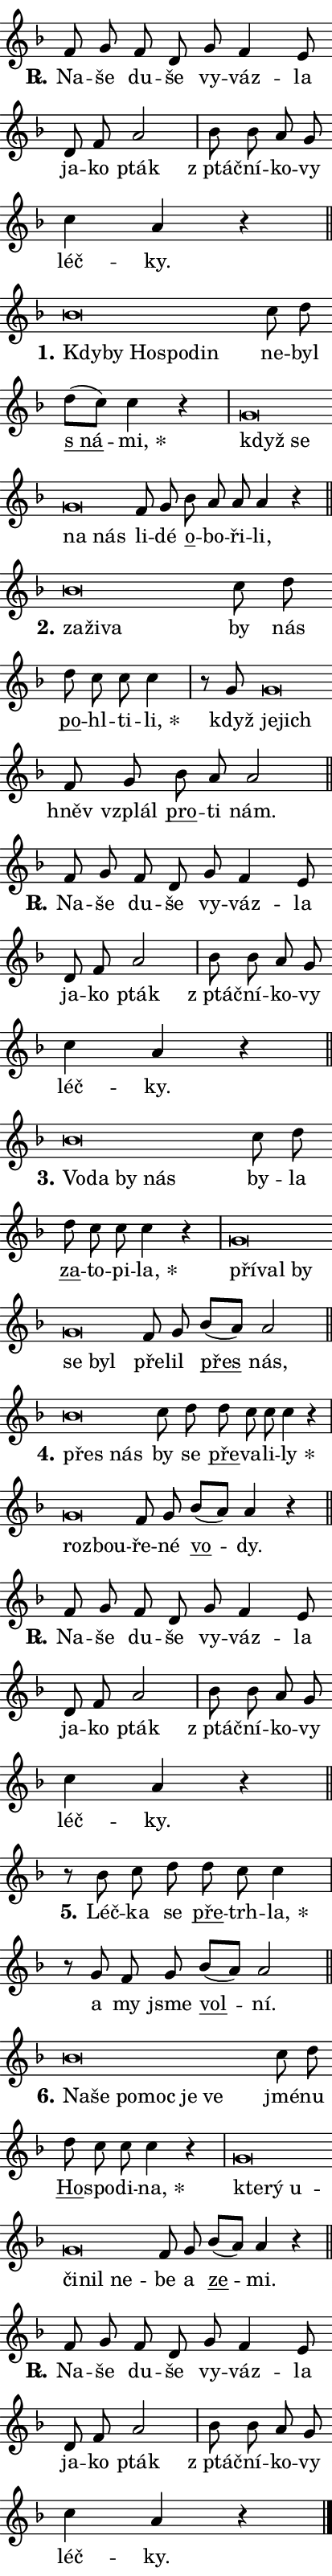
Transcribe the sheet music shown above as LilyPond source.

\version "2.24.0"
\header { tagline = "" }
\paper {
  indent = 0\cm
  top-margin = 0\cm
  right-margin = 0\cm
  bottom-margin = 0\cm
  left-margin = 0\cm
  paper-width = 7\cm
  page-breaking = #ly:one-page-breaking
  system-system-spacing.basic-distance = #11
  score-system-spacing.basic-distance = #11
  ragged-last = ##f
}


%% Author: Thomas Morley
%% https://lists.gnu.org/archive/html/lilypond-user/2020-05/msg00002.html
#(define (line-position grob)
"Returns position of @var[grob} in current system:
   @code{'start}, if at first time-step
   @code{'end}, if at last time-step
   @code{'middle} otherwise
"
  (let* ((col (ly:item-get-column grob))
         (ln (ly:grob-object col 'left-neighbor))
         (rn (ly:grob-object col 'right-neighbor))
         (col-to-check-left (if (ly:grob? ln) ln col))
         (col-to-check-right (if (ly:grob? rn) rn col))
         (break-dir-left
           (and
             (ly:grob-property col-to-check-left 'non-musical #f)
             (ly:item-break-dir col-to-check-left)))
         (break-dir-right
           (and
             (ly:grob-property col-to-check-right 'non-musical #f)
             (ly:item-break-dir col-to-check-right))))
        (cond ((eqv? 1 break-dir-left) 'start)
              ((eqv? -1 break-dir-right) 'end)
              (else 'middle))))

#(define (tranparent-at-line-position vctor)
  (lambda (grob)
  "Relying on @code{line-position} select the relevant enry from @var{vctor}.
Used to determine transparency,"
    (case (line-position grob)
      ((end) (not (vector-ref vctor 0)))
      ((middle) (not (vector-ref vctor 1)))
      ((start) (not (vector-ref vctor 2))))))

noteHeadBreakVisibility =
#(define-music-function (break-visibility)(vector?)
"Makes @code{NoteHead}s transparent relying on @var{break-visibility}"
#{
  \override NoteHead.transparent =
    #(tranparent-at-line-position break-visibility)
#})

#(define delete-ledgers-for-transparent-note-heads
  (lambda (grob)
    "Reads whether a @code{NoteHead} is transparent.
If so this @code{NoteHead} is removed from @code{'note-heads} from
@var{grob}, which is supposed to be @code{LedgerLineSpanner}.
As a result ledgers are not printed for this @code{NoteHead}"
    (let* ((nhds-array (ly:grob-object grob 'note-heads))
           (nhds-list
             (if (ly:grob-array? nhds-array)
                 (ly:grob-array->list nhds-array)
                 '()))
           ;; Relies on the transparent-property being done before
           ;; Staff.LedgerLineSpanner.after-line-breaking is executed.
           ;; This is fragile ...
           (to-keep
             (remove
               (lambda (nhd)
                 (ly:grob-property nhd 'transparent #f))
               nhds-list)))
      ;; TODO find a better method to iterate over grob-arrays, similiar
      ;; to filter/remove etc for lists
      ;; For now rebuilt from scratch
      (set! (ly:grob-object grob 'note-heads)  '())
      (for-each
        (lambda (nhd)
          (ly:pointer-group-interface::add-grob grob 'note-heads nhd))
        to-keep))))

hideNotes = {
  \noteHeadBreakVisibility #begin-of-line-visible
}
unHideNotes = {
  \noteHeadBreakVisibility #all-visible
}

% work-around for resetting accidentals
% https://lilypond.org/doc/v2.23/Documentation/notation/displaying-rhythms#unmetered-music
cadenzaMeasure = {
  \cadenzaOff
  \partial 1024 s1024
  \cadenzaOn
}

#(define-markup-command (accent layout props text) (markup?)
  "Underline accented syllable"
  (interpret-markup layout props
    #{\markup \override #'(offset . 4.3) \underline { #text }#}))

responsum = \markup \concat {
  "R" \hspace #-1.05 \path #0.1 #'((moveto 0 0.07) (lineto 0.9 0.8)) \hspace #0.05 "."
}

\layout {
    \context {
        \Staff
        \remove "Time_signature_engraver"
        \override LedgerLineSpanner.after-line-breaking = #delete-ledgers-for-transparent-note-heads
    }
    \context {
        \Voice {
            \override NoteHead.output-attributes = #'((class . "notehead"))
            \override Hairpin.height = #0.55
        }
    }
    \context {
        \Lyrics {
            \override StanzaNumber.output-attributes = #'((class . "stanzanumber"))
            \override LyricSpace.minimum-distance = #0.9
            \override LyricText.font-name = #"TeX Gyre Schola"
            \override LyricText.font-size = 1
            \override StanzaNumber.font-name = #"TeX Gyre Schola Bold"
            \override StanzaNumber.font-size = 1
        }
    }
}

% magnetic-lyrics.ily
%
%   written by
%     Jean Abou Samra <jean@abou-samra.fr>
%     Werner Lemberg <wl@gnu.org>
%
%   adapted by
%     Jiri Hon <jiri.hon@gmail.com>
%
% Version 2022-Apr-15

% https://www.mail-archive.com/lilypond-user@gnu.org/msg149350.html

#(define (Left_hyphen_pointer_engraver context)
   "Collect syllable-hyphen-syllable occurrences in lyrics and store
them in properties.  This engraver only looks to the left.  For
example, if the lyrics input is @code{foo -- bar}, it does the
following.

@itemize @bullet
@item
Set the @code{text} property of the @code{LyricHyphen} grob between
@q{foo} and @q{bar} to @code{foo}.

@item
Set the @code{left-hyphen} property of the @code{LyricText} grob with
text @q{foo} to the @code{LyricHyphen} grob between @q{foo} and
@q{bar}.
@end itemize

Use this auxiliary engraver in combination with the
@code{lyric-@/text::@/apply-@/magnetic-@/offset!} hook."
   (let ((hyphen #f)
         (text #f))
     (make-engraver
      (acknowledgers
       ((lyric-syllable-interface engraver grob source-engraver)
        (set! text grob)))
      (end-acknowledgers
       ((lyric-hyphen-interface engraver grob source-engraver)
        ;(when (not (grob::has-interface grob 'lyric-space-interface))
          (set! hyphen grob)));)
      ((stop-translation-timestep engraver)
       (when (and text hyphen)
         (ly:grob-set-object! text 'left-hyphen hyphen))
       (set! text #f)
       (set! hyphen #f)))))

#(define (lyric-text::apply-magnetic-offset! grob)
   "If the space between two syllables is less than the value in
property @code{LyricText@/.details@/.squash-threshold}, move the right
syllable to the left so that it gets concatenated with the left
syllable.

Use this function as a hook for
@code{LyricText@/.after-@/line-@/breaking} if the
@code{Left_@/hyphen_@/pointer_@/engraver} is active."
   (let ((hyphen (ly:grob-object grob 'left-hyphen #f)))
     (when hyphen
       (let ((left-text (ly:spanner-bound hyphen LEFT)))
         (when (grob::has-interface left-text 'lyric-syllable-interface)
           (let* ((common (ly:grob-common-refpoint grob left-text X))
                  (this-x-ext (ly:grob-extent grob common X))
                  (left-x-ext
                   (begin
                     ;; Trigger magnetism for left-text.
                     (ly:grob-property left-text 'after-line-breaking)
                     (ly:grob-extent left-text common X)))
                  ;; `delta` is the gap width between two syllables.
                  (delta (- (interval-start this-x-ext)
                            (interval-end left-x-ext)))
                  (details (ly:grob-property grob 'details))
                  (threshold (assoc-get 'squash-threshold details 0.2)))
             (when (< delta threshold)
               (let* (;; We have to manipulate the input text so that
                      ;; ligatures crossing syllable boundaries are not
                      ;; disabled.  For languages based on the Latin
                      ;; script this is essentially a beautification.
                      ;; However, for non-Western scripts it can be a
                      ;; necessity.
                      (lt (ly:grob-property left-text 'text))
                      (rt (ly:grob-property grob 'text))
                      (is-space (grob::has-interface hyphen 'lyric-space-interface))
                      (space (if is-space " " ""))
                      (space-markup (grob-interpret-markup grob " "))
                      (space-size (interval-length (ly:stencil-extent space-markup X)))
                      (extra-delta (if is-space space-size 0))
                      ;; Append new syllable.
                      (ltrt-space (if (and (string? lt) (string? rt))
                                (string-append lt space rt)
                                (make-concat-markup (list lt space rt))))
                      ;; Right-align `ltrt` to the right side.
                      (ltrt-space-markup (grob-interpret-markup
                               grob
                               (make-translate-markup
                                (cons (interval-length this-x-ext) 0)
                                (make-right-align-markup ltrt-space)))))
                 (begin
                   ;; Don't print `left-text`.
                   (ly:grob-set-property! left-text 'stencil #f)
                   ;; Set text and stencil (which holds all collected
                   ;; syllables so far) and shift it to the left.
                   (ly:grob-set-property! grob 'text ltrt-space)
                   (ly:grob-set-property! grob 'stencil ltrt-space-markup)
                   (ly:grob-translate-axis! grob (- (- delta extra-delta)) X))))))))))


#(define (lyric-hyphen::displace-bounds-first grob)
   ;; Make very sure this callback isn't triggered too early.
   (let ((left (ly:spanner-bound grob LEFT))
         (right (ly:spanner-bound grob RIGHT)))
     (ly:grob-property left 'after-line-breaking)
     (ly:grob-property right 'after-line-breaking)
     (ly:lyric-hyphen::print grob)))

squashThreshold = #0.4

\layout {
  \context {
    \Lyrics
    \consists #Left_hyphen_pointer_engraver
    \override LyricText.after-line-breaking =
      #lyric-text::apply-magnetic-offset!
    \override LyricHyphen.stencil = #lyric-hyphen::displace-bounds-first
    \override LyricText.details.squash-threshold = \squashThreshold
    \override LyricHyphen.minimum-distance = 0
    \override LyricHyphen.minimum-length = \squashThreshold
  }
}

squash = \override LyricText.details.squash-threshold = 9999
unSquash = \override LyricText.details.squash-threshold = \squashThreshold

left = \override LyricText.self-alignment-X = #LEFT
unLeft = \revert LyricText.self-alignment-X

starOffset = #(lambda (grob) 
                (let ((x_offset (ly:self-alignment-interface::aligned-on-x-parent grob)))
                  (if (= x_offset 0) 0 (+ x_offset 1.2))))

star = #(define-music-function (syllable)(string?)
"Append star separator at the end of a syllable"
#{
  \once \override LyricText.X-offset = #starOffset
  \lyricmode { \markup {
    #syllable
    \override #'((font-name . "TeX Gyre Schola Bold")) \hspace #0.2 \lower #0.65 \larger "*"
  } }
#})

starAccent = #(define-music-function (syllable)(string?)
"Append star separator at the end of a syllable and make accent"
#{
  \once \override LyricText.X-offset = #starOffset
  \lyricmode { \markup {
    \accent #syllable
    \override #'((font-name . "TeX Gyre Schola Bold")) \hspace #0.2 \lower #0.65 \larger "*"
  } }
#})

breath = #(define-music-function (syllable)(string?)
"Append breathing indicator at the end of a syllable"
#{
  \lyricmode { \markup { #syllable "+" } }
#})

optionalBreath = #(define-music-function (syllable)(string?)
"Append optional breathing indicator at the end of a syllable"
#{
  \lyricmode { \markup { #syllable "(+)" } }
#})


\score {
    <<
        \new Voice = "melody" { \cadenzaOn \key f \major \relative { f'8 g f d g f4 e8 \bar "" d f a2 \cadenzaMeasure \bar "|" bes8 bes a g \bar "" c4 a r \cadenzaMeasure \bar "||" \break } }
        \new Lyrics \lyricsto "melody" { \lyricmode { \set stanza = \responsum
Na -- še du -- še vy -- váz -- la ja -- ko pták "z ptáč" -- ní -- ko -- vy léč -- ky. } }
    >>
    \layout {}
}

\score {
    <<
        \new Voice = "melody" { \cadenzaOn \key f \major \relative { bes'\breve*1/16 \hideNotes \breve*1/16 \bar "" \breve*1/16 \bar "" \breve*1/16 \breve*1/16 \bar "" \unHideNotes c8 d \bar "" d[( c)] c4 r \cadenzaMeasure \bar "|" g\breve*1/16 \hideNotes \breve*1/16 \bar "" \breve*1/16 \breve*1/16 \bar "" \unHideNotes f8 g \bar "" bes a a a4 r \cadenzaMeasure \bar "||" \break } }
        \new Lyrics \lyricsto "melody" { \lyricmode { \set stanza = "1."
\left Kdy -- \squash by Ho -- spo -- din \unLeft \unSquash ne -- byl \markup \accent "s ná" -- \star mi, \left když \squash se na nás \unLeft \unSquash li -- dé \markup \accent o -- bo -- ři -- li, } }
    >>
    \layout {}
}

\score {
    <<
        \new Voice = "melody" { \cadenzaOn \key f \major \relative { bes'\breve*1/16 \hideNotes \breve*1/16 \breve*1/16 \bar "" \unHideNotes c8 d \bar "" d c c c4 \cadenzaMeasure \bar "|" r8 g8 g\breve*1/16 \hideNotes \breve*1/16 \bar "" \unHideNotes f8 g \bar "" bes a a2 \cadenzaMeasure \bar "||" \break } }
        \new Lyrics \lyricsto "melody" { \lyricmode { \set stanza = "2."
\left za -- \squash ži -- va \unLeft \unSquash by nás \markup \accent po -- hl -- ti -- \star li, když \left je -- \squash jich \unLeft \unSquash hněv vzplál \markup \accent pro -- ti nám. } }
    >>
    \layout {}
}

\score {
    <<
        \new Voice = "melody" { \cadenzaOn \key f \major \relative { f'8 g f d g f4 e8 \bar "" d f a2 \cadenzaMeasure \bar "|" bes8 bes a g \bar "" c4 a r \cadenzaMeasure \bar "||" \break } }
        \new Lyrics \lyricsto "melody" { \lyricmode { \set stanza = \responsum
Na -- še du -- še vy -- váz -- la ja -- ko pták "z ptáč" -- ní -- ko -- vy léč -- ky. } }
    >>
    \layout {}
}

\score {
    <<
        \new Voice = "melody" { \cadenzaOn \key f \major \relative { bes'\breve*1/16 \hideNotes \breve*1/16 \bar "" \breve*1/16 \breve*1/16 \bar "" \unHideNotes c8 d \bar "" d c c c4 r \cadenzaMeasure \bar "|" g\breve*1/16 \hideNotes \breve*1/16 \bar "" \breve*1/16 \bar "" \breve*1/16 \breve*1/16 \bar "" \unHideNotes f8 g \bar "" bes[( a)] a2 \cadenzaMeasure \bar "||" \break } }
        \new Lyrics \lyricsto "melody" { \lyricmode { \set stanza = "3."
\left Vo -- \squash da by nás \unLeft \unSquash by -- la \markup \accent za -- to -- pi -- \star la, \left pří -- \squash val by se byl \unLeft \unSquash pře -- lil \markup \accent přes nás, } }
    >>
    \layout {}
}

\score {
    <<
        \new Voice = "melody" { \cadenzaOn \key f \major \relative { bes'\breve*1/16 \hideNotes \breve*1/16 \bar "" \unHideNotes c8 d \bar "" d c c c4 r \cadenzaMeasure \bar "|" g\breve*1/16 \hideNotes \breve*1/16 \bar "" \unHideNotes f8 g \bar "" bes[( a)] a4 r \cadenzaMeasure \bar "||" \break } }
        \new Lyrics \lyricsto "melody" { \lyricmode { \set stanza = "4."
\left přes \squash nás \unLeft \unSquash by se \markup \accent pře -- va -- li -- \star ly \left roz -- \squash bou -- \unLeft \unSquash ře -- né \markup \accent vo -- dy. } }
    >>
    \layout {}
}

\score {
    <<
        \new Voice = "melody" { \cadenzaOn \key f \major \relative { f'8 g f d g f4 e8 \bar "" d f a2 \cadenzaMeasure \bar "|" bes8 bes a g \bar "" c4 a r \cadenzaMeasure \bar "||" \break } }
        \new Lyrics \lyricsto "melody" { \lyricmode { \set stanza = \responsum
Na -- še du -- še vy -- váz -- la ja -- ko pták "z ptáč" -- ní -- ko -- vy léč -- ky. } }
    >>
    \layout {}
}

\score {
    <<
        \new Voice = "melody" { \cadenzaOn \key f \major \relative { r8 bes' c8 d \bar "" d c c4 \cadenzaMeasure \bar "|" r8 g8 f8 g \bar "" bes[( a)] a2 \cadenzaMeasure \bar "||" \break } }
        \new Lyrics \lyricsto "melody" { \lyricmode { \set stanza = "5."
Léč -- ka se \markup \accent pře -- trh -- \star la, a my jsme \markup \accent vol -- ní. } }
    >>
    \layout {}
}

\score {
    <<
        \new Voice = "melody" { \cadenzaOn \key f \major \relative { bes'\breve*1/16 \hideNotes \breve*1/16 \bar "" \breve*1/16 \bar "" \breve*1/16 \bar "" \breve*1/16 \breve*1/16 \bar "" \unHideNotes c8 d \bar "" d c c c4 r \cadenzaMeasure \bar "|" g\breve*1/16 \hideNotes \breve*1/16 \bar "" \breve*1/16 \bar "" \breve*1/16 \bar "" \breve*1/16 \breve*1/16 \bar "" \unHideNotes f8 g \bar "" bes[( a)] a4 r \cadenzaMeasure \bar "||" \break } }
        \new Lyrics \lyricsto "melody" { \lyricmode { \set stanza = "6."
\left Na -- \squash še po -- moc je ve \unLeft \unSquash jmé -- nu \markup \accent Ho -- spo -- di -- \star na, \left kte -- \squash rý u -- či -- nil ne -- \unLeft \unSquash be a \markup \accent ze -- mi. } }
    >>
    \layout {}
}

\score {
    <<
        \new Voice = "melody" { \cadenzaOn \key f \major \relative { f'8 g f d g f4 e8 \bar "" d f a2 \cadenzaMeasure \bar "|" bes8 bes a g \bar "" c4 a r \cadenzaMeasure \bar "||" \break } \bar "|." }
        \new Lyrics \lyricsto "melody" { \lyricmode { \set stanza = \responsum
Na -- še du -- še vy -- váz -- la ja -- ko pták "z ptáč" -- ní -- ko -- vy léč -- ky. } }
    >>
    \layout {}
}
